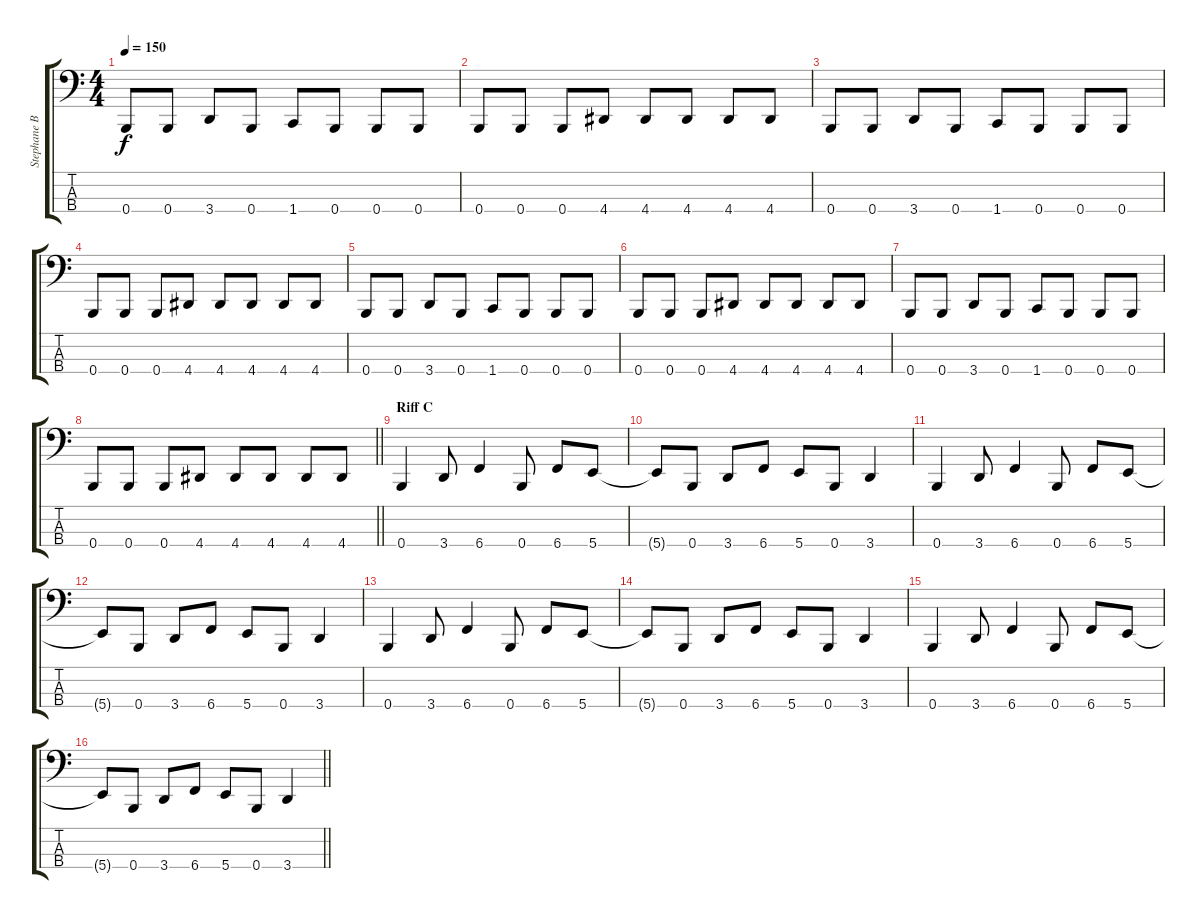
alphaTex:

\track ("Stephane Barbe" "Stephane B") {instrument electricbasspick}
\staff {score tabs}
\tuning (E2 B1 Gb1 B0) {hide}
\ts (4 4)
\tempo 150
\clef f4
\ks c
0.4.8{dy f} 0.4.8 3.4.8 0.4.8 1.4.8 0.4.8 0.4.8 0.4.8 |
0.4.8 0.4.8 0.4.8 4.4.8 4.4.8 4.4.8 4.4.8 4.4.8 |
0.4.8 0.4.8 3.4.8 0.4.8 1.4.8 0.4.8 0.4.8 0.4.8 |
0.4.8 0.4.8 0.4.8 4.4.8 4.4.8 4.4.8 4.4.8 4.4.8 |
0.4.8 0.4.8 3.4.8 0.4.8 1.4.8 0.4.8 0.4.8 0.4.8 |
0.4.8 0.4.8 0.4.8 4.4.8 4.4.8 4.4.8 4.4.8 4.4.8 |
0.4.8 0.4.8 3.4.8 0.4.8 1.4.8 0.4.8 0.4.8 0.4.8 |
\barLineRight lightlight
0.4.8 0.4.8 0.4.8 4.4.8 4.4.8 4.4.8 4.4.8 4.4.8 |
\section ("" "Riff C")
0.4.4 3.4.8 6.4.4 0.4.8 6.4.8 5.4.8 |
5.4{t}.8 0.4.8 3.4.8 6.4.8 5.4.8 0.4.8 3.4.4 |
0.4.4 3.4.8 6.4.4 0.4.8 6.4.8 5.4.8 |
5.4{t}.8 0.4.8 3.4.8 6.4.8 5.4.8 0.4.8 3.4.4 |
0.4.4 3.4.8 6.4.4 0.4.8 6.4.8 5.4.8 |
5.4{t}.8 0.4.8 3.4.8 6.4.8 5.4.8 0.4.8 3.4.4 |
0.4.4 3.4.8 6.4.4 0.4.8 6.4.8 5.4.8 |
\barLineRight lightlight
5.4{t}.8 0.4.8 3.4.8 6.4.8 5.4.8 0.4.8 3.4.4
